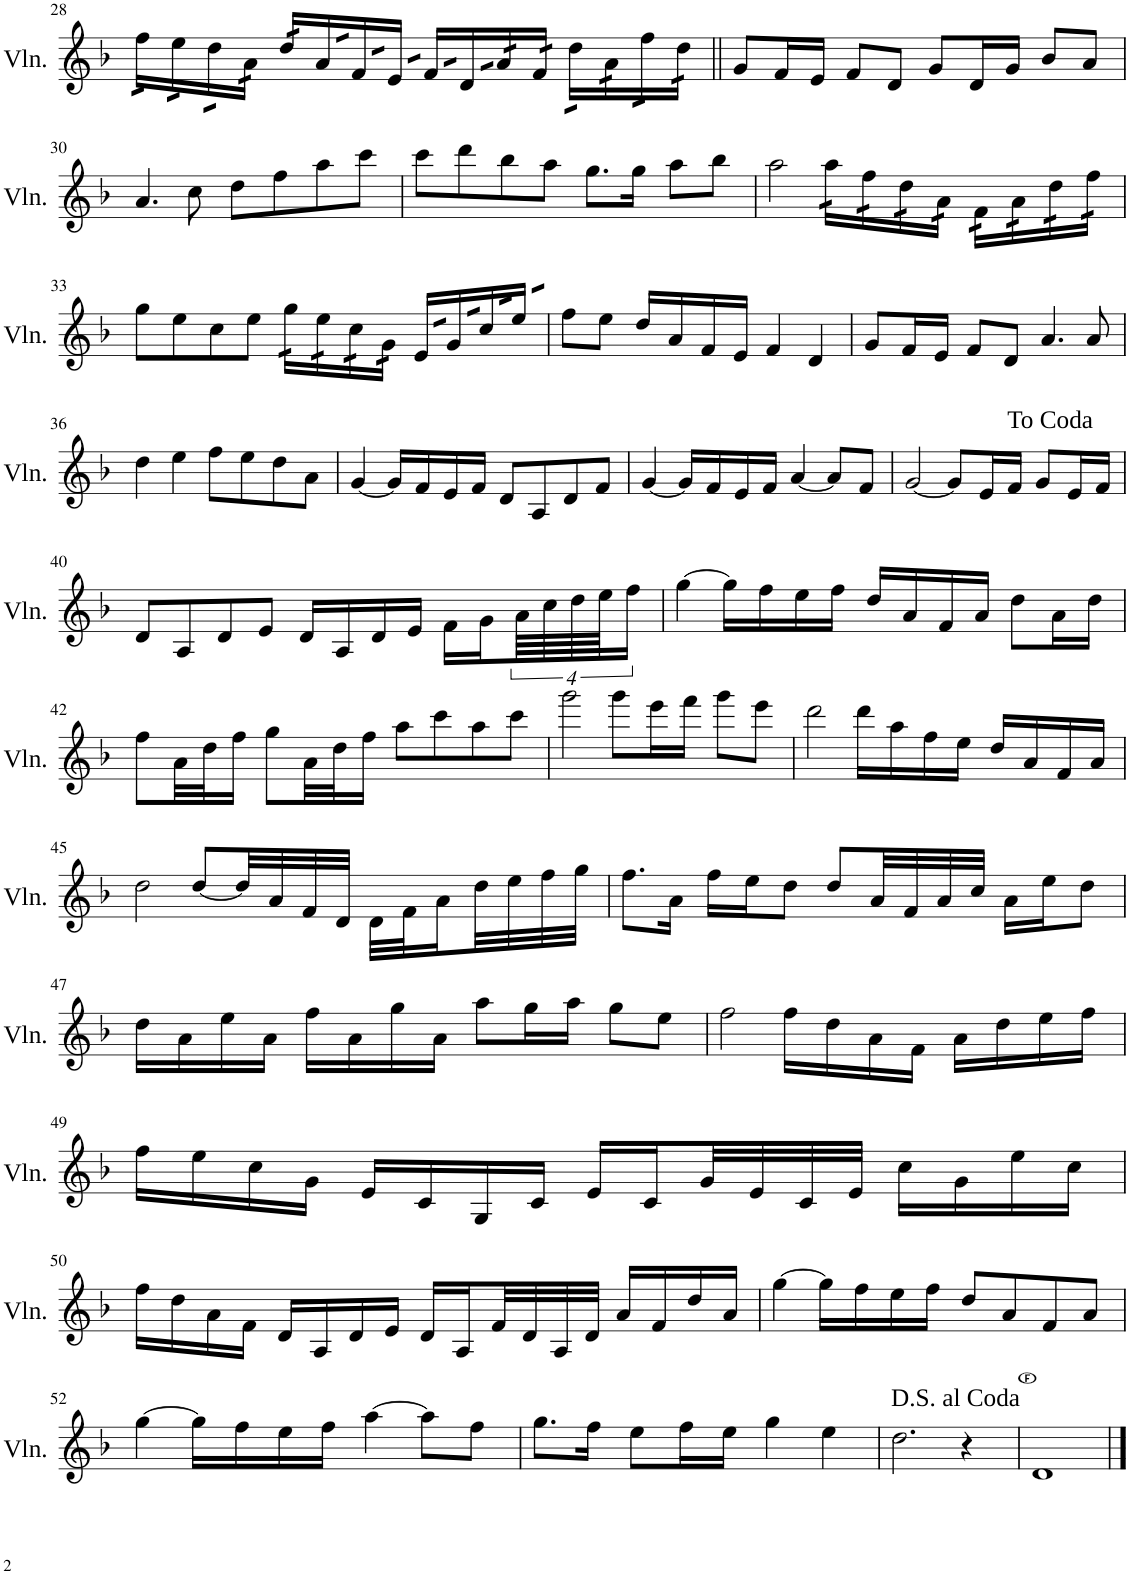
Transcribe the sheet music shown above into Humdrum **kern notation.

**kern
*part1
*staff1
*I"Violin
*I'Vln.
!!LO:PB:g=z
*clefG2
*k[b-]
*M4/4
=28
*tremolo
32ff\LLL
32ff\
32ee\
32ee\
32dd\
32dd\
32a\
32a\JJJ
32dd/LLL
32dd/
32a/
32a/
32f/
32f/
32e/
32e/JJJ
32f/LLL
32f/
32d/
32d/
32a/
32a/
32f/
32f/JJJ
32dd\LLL
32dd\
32a\
32a\
32ff\
32ff\
32dd\
32dd\JJJ
*Xtremolo
=29||
8g/L
16f/L
16e/JJ
8f/L
8d/J
8g/L
16d/L
16g/JJ
8b-/L
8a/J
!!LO:LB:g=z
=30
4.a/
8cc\
8dd\L
8ff\
8aa\
8ccc\J
=31
8ccc\L
8ddd\
8bb-\
8aa\J
8.gg\L
16gg\Jk
8aa\L
8bb-\J
=32
2aa\
*tremolo
32aa\LLL
32aa\
32ff\
32ff\
32dd\
32dd\
32a\
32a\JJJ
32f\LLL
32f\
32a\
32a\
32dd\
32dd\
32ff\
32ff\JJJ
*Xtremolo
!!LO:LB:g=z
=33
8gg\L
8ee\
8cc\
8ee\J
*tremolo
32gg\LLL
32gg\
32ee\
32ee\
32cc\
32cc\
32g\
32g\JJJ
32e/LLL
32e/
32g/
32g/
32cc/
32cc/
32ee/
32ee/JJJ
*Xtremolo
=34
8ff\L
8ee\J
16dd/LL
16a/
16f/
16e/JJ
4f/
4d/
=35
8g/L
16f/L
16e/JJ
8f/L
8d/J
4.a/
8a/
!!LO:LB:g=z
=36
4dd\
4ee\
8ff\L
8ee\
8dd\
8a\J
=37
[4g/
16g/LL]
16f/
16e/
16f/JJ
8d/L
8A/
8d/
8f/J
=38
[4g/
16g/LL]
16f/
16e/
16f/JJ
[4a/
8a/L]
8f/J
=39
[2g/
8g/L]
16e/L
16f/JJ
8g/L
16e/L
16f/JJ
!LO:TX:a:t=<font face="Times New Roman"/>To Coda
!!LO:LB:g=z
=40
8d/L
8A/
8d/
8e/J
16d/LL
16A/
16d/
16e/JJ
16f\LL
16g\
64a\LL
64cc\
64dd\
64ee\JJ
16ff\JJ
=41
[4gg\
16gg\LL]
16ff\
16ee\
16ff\JJ
16dd/LL
16a/
16f/
16a/JJ
8dd\L
16a\L
16dd\JJ
!!LO:LB:g=z
=42
8ff\L
32a\LL
32dd\J
16ff\JJ
8gg\L
32a\LL
32dd\J
16ff\JJ
8aa\L
8ccc\
8aa\
8ccc\J
=43
2ggg\
8ggg\L
16eee\L
16fff\JJ
8ggg\L
8eee\J
=44
2ddd\
16ddd\LL
16aa\
16ff\
16ee\JJ
16dd/LL
16a/
16f/
16a/JJ
!!LO:LB:g=z
=45
2dd\
[8dd/L
32dd/LL]
32a/
32f/
32d/JJJ
32d\LLL
32f\J
16a\
32dd\L
32ee\
32ff\
32gg\JJJ
=46
8.ff\L
16a\Jk
16ff\LL
16ee\J
8dd\J
8dd/L
32a/LL
32f/
32a/
32cc/JJJ
16a\LL
16ee\J
8dd\J
!!LO:LB:g=z
=47
16dd\LL
16a\
16ee\
16a\JJ
16ff\LL
16a\
16gg\
16a\JJ
8aa\L
16gg\L
16aa\JJ
8gg\L
8ee\J
=48
2ff\
16ff\LL
16dd\
16a\
16f\JJ
16a\LL
16dd\
16ee\
16ff\JJ
!!LO:LB:g=z
=49
16ff\LL
16ee\
16cc\
16g\JJ
16e/LL
16c/
16G/
16c/JJ
16e/LL
16c/
32g/L
32e/
32c/
32e/JJJ
16cc\LL
16g\
16ee\
16cc\JJ
!!LO:LB:g=z
=50
16ff\LL
16dd\
16a\
16f\JJ
16d/LL
16A/
16d/
16e/JJ
16d/LL
16A/
32f/L
32d/
32A/
32d/JJJ
16a/LL
16f/
16dd/
16a/JJ
=51
[4gg\
16gg\LL]
16ff\
16ee\
16ff\JJ
8dd/L
8a/
8f/
8a/J
!!LO:LB:g=z
=52
[4gg\
16gg\LL]
16ff\
16ee\
16ff\JJ
[4aa\
8aa\L]
8ff\J
=53
8.gg\L
16ff\Jk
8ee\L
16ff\L
16ee\JJ
4gg\
4ee\
=54
2.dd\
4r
!LO:TX:a:t=<font face="Times New Roman"/>D.S. al Coda
=55
1d
==
*-
